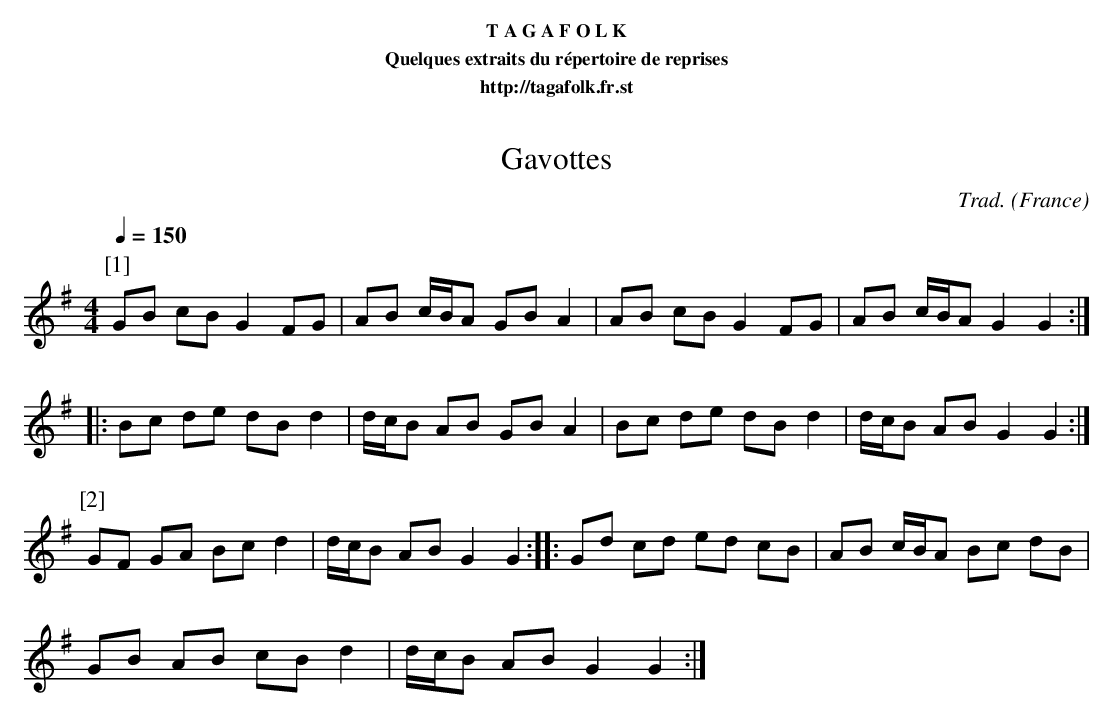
X:1
T:Gavottes
C:Trad.
O:France
M:4/4
L:1/8
Q:1/4=150
K:G
P:[1]
GB cB G2 FG | AB c/B/A GBA2 | AB cB G2 FG | AB c/B/A G2G2 :|
|: Bc de dB d2 | d/c/B AB GB A2 | Bc de dB d2 | d/c/B AB G2 G2 :|
P:[2]
GF GA Bc d2 | d/c/B AB G2 G2 :||: Gd cd ed cB | AB c/B/A Bc dB |
GB AB cB d2 | d/c/B AB G2 G2 :|
